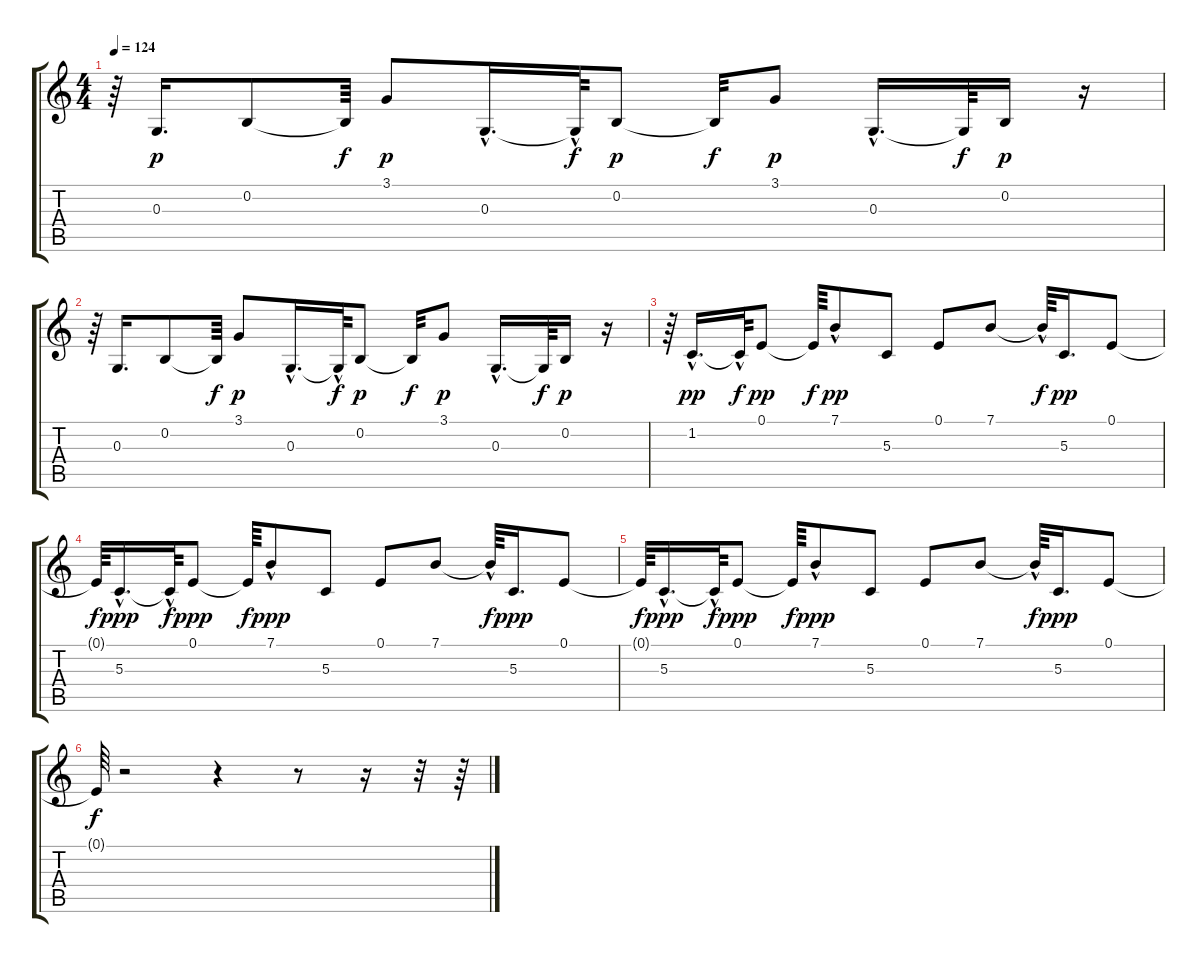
\track "" {instrument altosax}
\staff {score tabs}
\tuning (E4 B3 G3 D3 A2 E2) {hide}
\ts (4 4)
\tempo 124
\clef g2
\ks c
r.64{dy p} 0.3.16{d} 0.2.8 0.2{t}.64{dy f} 3.1.8{dy p} 0.3{hac}.16{d} 0.3{hac t}.64{dy f} 0.2.8{dy p} 0.2{t}.32{dy f} 3.1.8{dy p} 0.3{hac}.16{d} 0.3{t}.64{dy f} 0.2.16{dy p} r.16 |
r.64 0.3.16{d} 0.2.8 0.2{t}.64{dy f} 3.1.8{dy p} 0.3{hac}.16{d} 0.3{hac t}.64{dy f} 0.2.8{dy p} 0.2{t}.32{dy f} 3.1.8{dy p} 0.3{hac}.16{d} 0.3{t}.64{dy f} 0.2.16{dy p} r.16 |
r.64 1.2{hac}.16{d dy pp} 1.2{hac t}.64{dy f} 0.1.8{dy pp} 0.1{t}.64{dy f} 7.1{hac}.8{dy pp} 5.3.8 0.1.8 7.1.8 7.1{hac t}.64{dy f} 5.3.16{d dy pp} 0.1.8 |
0.1{t}.64{dy f} 5.3{hac}.16{d dy ppp} 5.3{hac t}.64{dy f} 0.1.8{dy ppp} 0.1{t}.64{dy f} 7.1{hac}.8{dy ppp} 5.3.8 0.1.8 7.1.8 7.1{hac t}.64{dy f} 5.3.16{d dy ppp} 0.1.8 |
0.1{t}.64{dy f} 5.3{hac}.16{d dy ppp} 5.3{hac t}.64{dy f} 0.1.8{dy ppp} 0.1{t}.64{dy f} 7.1{hac}.8{dy ppp} 5.3.8 0.1.8 7.1.8 7.1{hac t}.64{dy f} 5.3.16{d dy ppp} 0.1.8 |
0.1{t}.64{dy f} r.2 r.4 r.8 r.16 r.32 r.64
